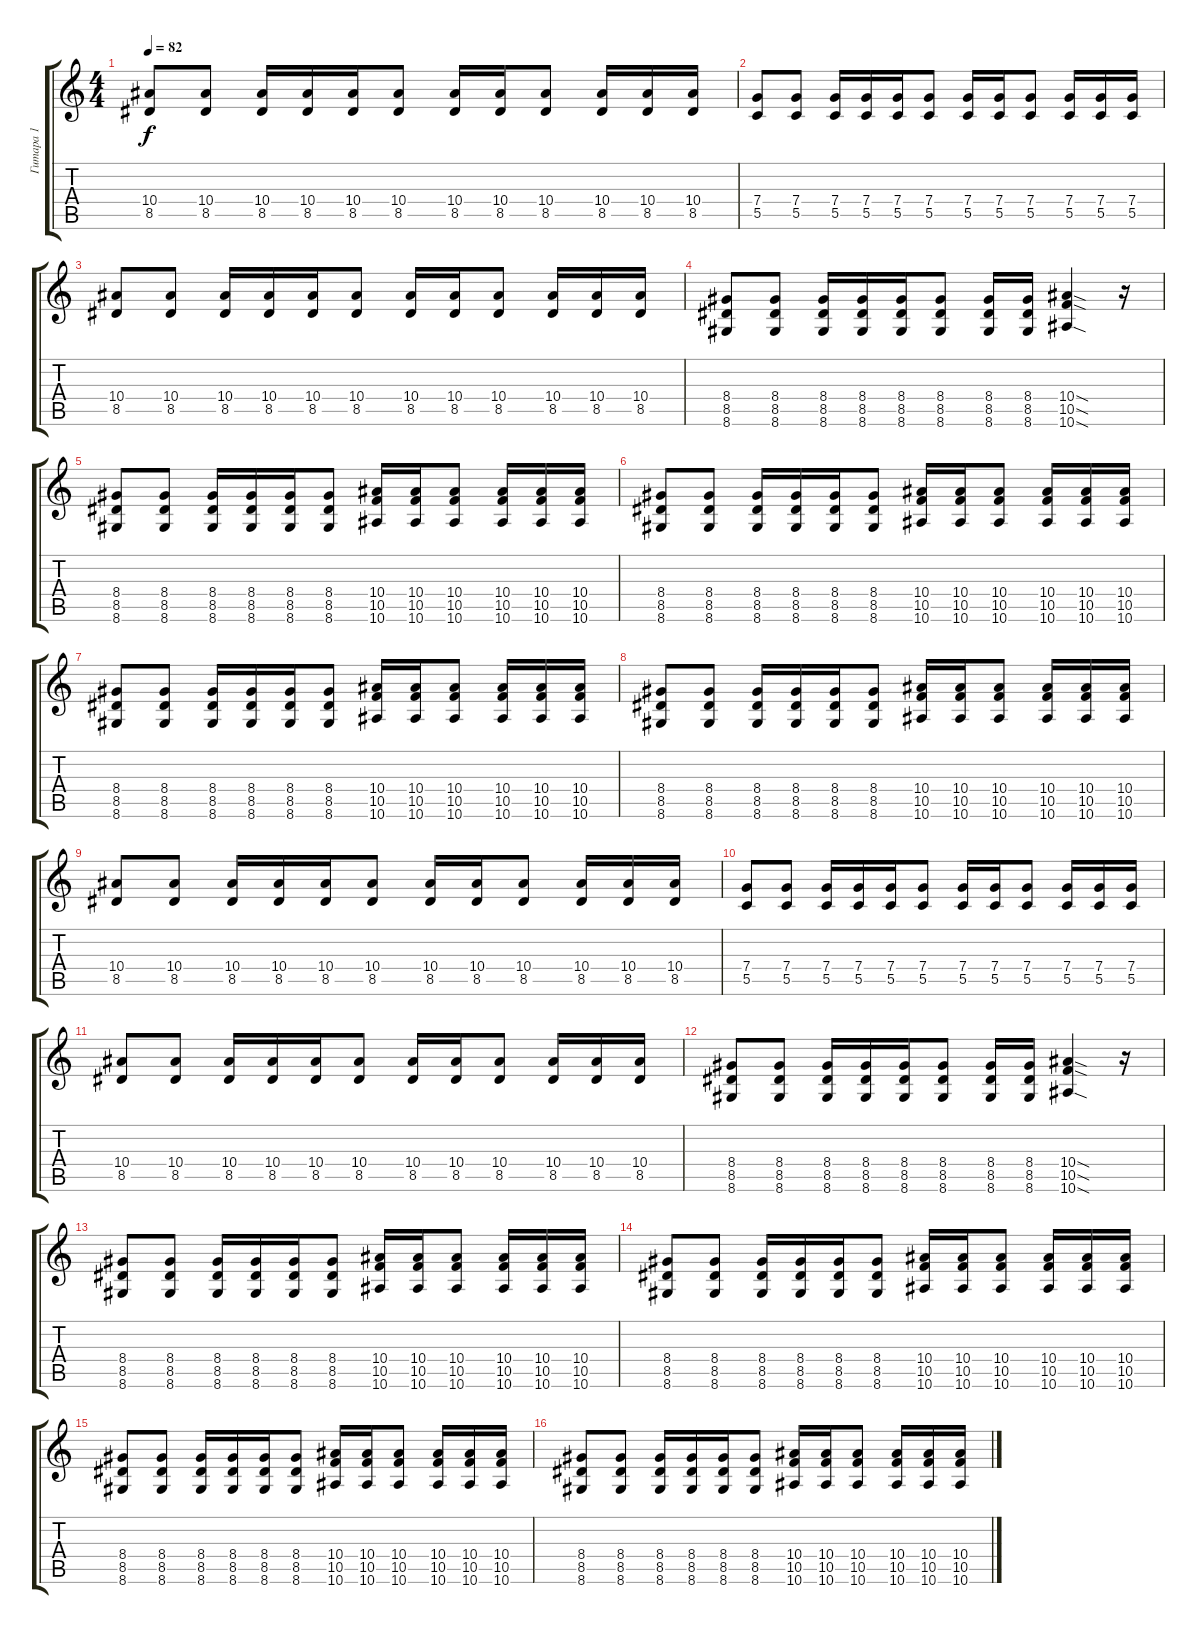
\track ("Гитара 1" "Гитара 1") {instrument overdrivenguitar}
\staff {score tabs}
\tuning (D4 A3 F3 C3 G2 C2) {hide}
\ts (4 4)
\tempo 82
\clef g2
\ks c
(10.4 8.5).8{dy f} (10.4 8.5).8 (10.4 8.5).16 (10.4 8.5).16 (10.4 8.5).16 (10.4 8.5).8 (10.4 8.5).16 (10.4 8.5).16 (10.4 8.5).8 (10.4 8.5).16 (10.4 8.5).16 (10.4 8.5).16 |
(7.4 5.5).8 (7.4 5.5).8 (7.4 5.5).16 (7.4 5.5).16 (7.4 5.5).16 (7.4 5.5).8 (7.4 5.5).16 (7.4 5.5).16 (7.4 5.5).8 (7.4 5.5).16 (7.4 5.5).16 (7.4 5.5).16 |
(10.4 8.5).8 (10.4 8.5).8 (10.4 8.5).16 (10.4 8.5).16 (10.4 8.5).16 (10.4 8.5).8 (10.4 8.5).16 (10.4 8.5).16 (10.4 8.5).8 (10.4 8.5).16 (10.4 8.5).16 (10.4 8.5).16 |
(8.4 8.5 8.6).8 (8.4 8.5 8.6).8 (8.4 8.5 8.6).16 (8.4 8.5 8.6).16 (8.4 8.5 8.6).16 (8.4 8.5 8.6).8 (8.4 8.5 8.6).16 (8.4 8.5 8.6).16 (10.4{sod} 10.5{sod} 10.6{sod}).4{instrument distortionguitar} r.16 |
(8.4 8.5 8.6).8 (8.4 8.5 8.6).8 (8.4 8.5 8.6).16 (8.4 8.5 8.6).16 (8.4 8.5 8.6).16 (8.4 8.5 8.6).8 (10.4 10.5 10.6).16 (10.4 10.5 10.6).16 (10.4 10.5 10.6).8 (10.4 10.5 10.6).16 (10.4 10.5 10.6).16 (10.4 10.5 10.6).16 |
(8.4 8.5 8.6).8 (8.4 8.5 8.6).8 (8.4 8.5 8.6).16 (8.4 8.5 8.6).16 (8.4 8.5 8.6).16 (8.4 8.5 8.6).8 (10.4 10.5 10.6).16 (10.4 10.5 10.6).16 (10.4 10.5 10.6).8 (10.4 10.5 10.6).16 (10.4 10.5 10.6).16 (10.4 10.5 10.6).16 |
(8.4 8.5 8.6).8 (8.4 8.5 8.6).8 (8.4 8.5 8.6).16 (8.4 8.5 8.6).16 (8.4 8.5 8.6).16 (8.4 8.5 8.6).8 (10.4 10.5 10.6).16 (10.4 10.5 10.6).16 (10.4 10.5 10.6).8 (10.4 10.5 10.6).16 (10.4 10.5 10.6).16 (10.4 10.5 10.6).16 |
(8.4 8.5 8.6).8 (8.4 8.5 8.6).8 (8.4 8.5 8.6).16 (8.4 8.5 8.6).16 (8.4 8.5 8.6).16 (8.4 8.5 8.6).8 (10.4 10.5 10.6).16 (10.4 10.5 10.6).16 (10.4 10.5 10.6).8 (10.4 10.5 10.6).16 (10.4 10.5 10.6).16 (10.4 10.5 10.6).16 |
(10.4 8.5).8{instrument overdrivenguitar} (10.4 8.5).8 (10.4 8.5).16 (10.4 8.5).16 (10.4 8.5).16 (10.4 8.5).8 (10.4 8.5).16 (10.4 8.5).16 (10.4 8.5).8 (10.4 8.5).16 (10.4 8.5).16 (10.4 8.5).16 |
(7.4 5.5).8 (7.4 5.5).8 (7.4 5.5).16 (7.4 5.5).16 (7.4 5.5).16 (7.4 5.5).8 (7.4 5.5).16 (7.4 5.5).16 (7.4 5.5).8 (7.4 5.5).16 (7.4 5.5).16 (7.4 5.5).16 |
(10.4 8.5).8 (10.4 8.5).8 (10.4 8.5).16 (10.4 8.5).16 (10.4 8.5).16 (10.4 8.5).8 (10.4 8.5).16 (10.4 8.5).16 (10.4 8.5).8 (10.4 8.5).16 (10.4 8.5).16 (10.4 8.5).16 |
(8.4 8.5 8.6).8 (8.4 8.5 8.6).8 (8.4 8.5 8.6).16 (8.4 8.5 8.6).16 (8.4 8.5 8.6).16 (8.4 8.5 8.6).8 (8.4 8.5 8.6).16 (8.4 8.5 8.6).16 (10.4{sod} 10.5{sod} 10.6{sod}).4{instrument distortionguitar} r.16 |
(8.4 8.5 8.6).8 (8.4 8.5 8.6).8 (8.4 8.5 8.6).16 (8.4 8.5 8.6).16 (8.4 8.5 8.6).16 (8.4 8.5 8.6).8 (10.4 10.5 10.6).16 (10.4 10.5 10.6).16 (10.4 10.5 10.6).8 (10.4 10.5 10.6).16 (10.4 10.5 10.6).16 (10.4 10.5 10.6).16 |
(8.4 8.5 8.6).8 (8.4 8.5 8.6).8 (8.4 8.5 8.6).16 (8.4 8.5 8.6).16 (8.4 8.5 8.6).16 (8.4 8.5 8.6).8 (10.4 10.5 10.6).16 (10.4 10.5 10.6).16 (10.4 10.5 10.6).8 (10.4 10.5 10.6).16 (10.4 10.5 10.6).16 (10.4 10.5 10.6).16 |
(8.4 8.5 8.6).8 (8.4 8.5 8.6).8 (8.4 8.5 8.6).16 (8.4 8.5 8.6).16 (8.4 8.5 8.6).16 (8.4 8.5 8.6).8 (10.4 10.5 10.6).16 (10.4 10.5 10.6).16 (10.4 10.5 10.6).8 (10.4 10.5 10.6).16 (10.4 10.5 10.6).16 (10.4 10.5 10.6).16 |
(8.4 8.5 8.6).8 (8.4 8.5 8.6).8 (8.4 8.5 8.6).16 (8.4 8.5 8.6).16 (8.4 8.5 8.6).16 (8.4 8.5 8.6).8 (10.4 10.5 10.6).16 (10.4 10.5 10.6).16 (10.4 10.5 10.6).8 (10.4 10.5 10.6).16 (10.4 10.5 10.6).16 (10.4 10.5 10.6).16
